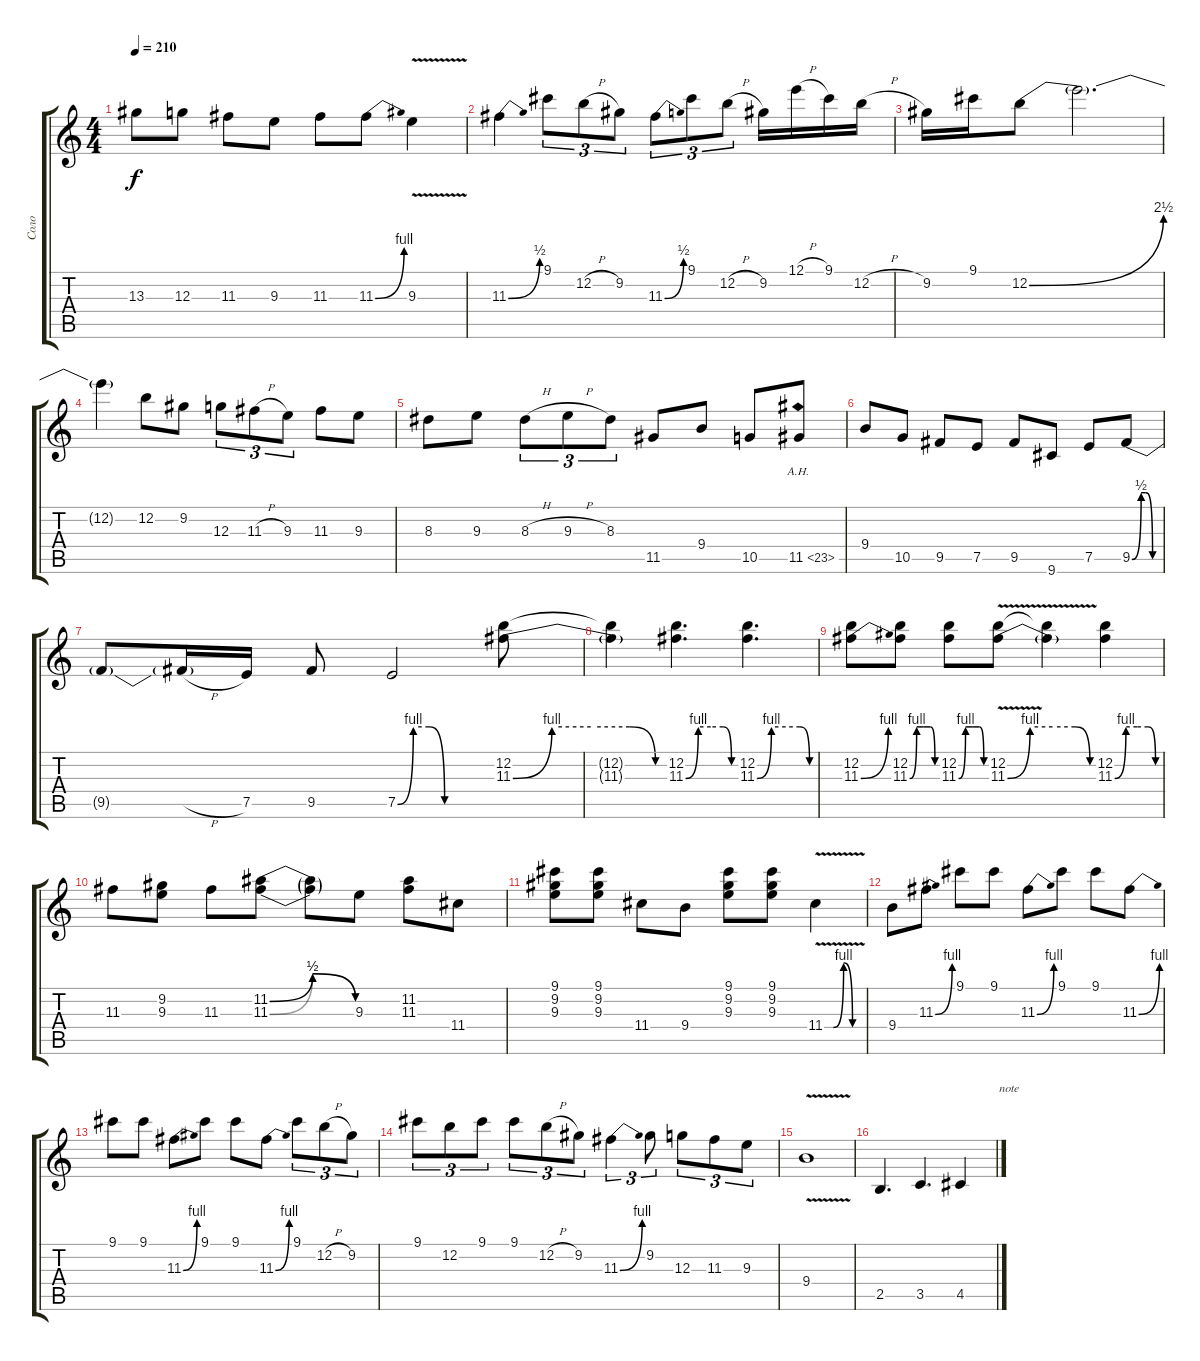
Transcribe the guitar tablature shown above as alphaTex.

\track ("Соло" "Соло") {instrument distortionguitar}
\staff {score tabs}
\tuning (E4 B3 G3 D3 A2 E2) {hide}
\ts (4 4)
\tempo 210
\clef g2
\ks c
13.3{t}.8{dy f} 12.3.8 11.3.8 9.3.8 11.3.8 11.3{be (bend 0 0 60 4)}.8 9.3{v}.4 |
11.3{be (bend 0 0 60 2)}.4 9.1.8{tu (3 2)} 12.2{h}.8{tu (3 2)} 9.2.8{tu (3 2)} 11.3{be (bend 0 0 60 2)}.8{tu (3 2)} 9.1.8{tu (3 2)} 12.2{h}.8{tu (3 2)} 9.2.16 12.1{h}.16 9.1.16 12.2{h}.16 |
9.2.16 9.1.16 12.2{be (bend 0 0 60 10)}.8 12.2{t}.2{d} |
12.2{t}.4 12.2.8 9.2.8 12.3.8{tu (3 2)} 11.3{h}.8{tu (3 2)} 9.3.8{tu (3 2)} 11.3.8 9.3.8 |
8.3.8 9.3.8 8.3{h}.8{tu (3 2)} 9.3{h}.8{tu (3 2)} 8.3.8{tu (3 2)} 11.5.8 9.4.8 10.5.8 11.5{ah 12}.8 |
9.4.8 10.5.8 9.5.8 7.5.8 9.5.8 9.6.8 7.5.8 9.5{be (custom 0 0 20 2 30 2 45 0 60 0)}.8 |
9.5{t}.8 9.5{h t}.16 7.5.16 9.5.8 7.5{be (custom 0 0 10 4 20 4 30 0 60 0)}.2 (12.2 11.3{be (custom 0 0 15 4 30 4 45 4 55 0 60 0)}).8 |
(12.2{t} 11.3{t}).4 (12.2 11.3{be (custom 0 0 15 4 30 4 45 4 55 0 60 0)}).4{d} (12.2 11.3{be (custom 0 0 15 4 30 4 45 4 55 0 60 0)}).4{d} |
(12.2 11.3{be (bend 0 0 60 4)}).8 (12.2 11.3{be (custom 0 0 15 4 30 4 45 4 55 0 60 0)}).8 (12.2 11.3{be (custom 0 0 15 4 30 4 45 4 55 0 60 0)}).8 (12.2 11.3{be (custom 0 0 15 4 30 4 45 4 55 0 60 0) v}).8 (12.2{t} 11.3{t}).4 (12.2 11.3{be (custom 0 0 15 4 30 4 45 4 55 0 60 0)}).4 |
11.3.8 (9.2 9.3).8 11.3.8 (11.2{be (bendrelease 0 0 30 2 45 2 60 0)} 11.3{be (bendrelease 0 0 30 2 45 2 60 0)}).8 (11.2{t} 11.3{t}).8 9.3.8 (11.2 11.3).8 11.4.8 |
(9.1 9.2 9.3).8 (9.1 9.2 9.3).8 11.4.8 9.4.8 (9.1 9.2 9.3).8 (9.1 9.2 9.3).8 11.4{be (custom 0 0 14 0 30 4 44 0 60 0) v}.4 |
9.4.8 11.3{be (bend 0 0 60 4)}.8 9.1.8 9.1.8 11.3{be (bend 0 0 60 4)}.8 9.1.8 9.1.8 11.3{be (bend 0 0 60 4)}.8 |
9.1.8 9.1.8 11.3{be (bend 0 0 60 4)}.8 9.1.8 9.1.8 11.3{be (bend 0 0 60 4)}.8 9.1.8{tu (3 2)} 12.2{h}.8{tu (3 2)} 9.2.8{tu (3 2)} |
9.1.8{tu (3 2)} 12.2.8{tu (3 2)} 9.1.8{tu (3 2)} 9.1.8{tu (3 2)} 12.2{h}.8{tu (3 2)} 9.2.8{tu (3 2)} 11.3{be (bend 0 0 60 4)}.4{tu (3 2)} 9.2.8{tu (3 2)} 12.3.8{tu (3 2)} 11.3.8{tu (3 2)} 9.3.8{tu (3 2)} |
9.4{v}.1 |
2.5.4{d} 3.5.4{d} 4.5.4{txt "             note"}
